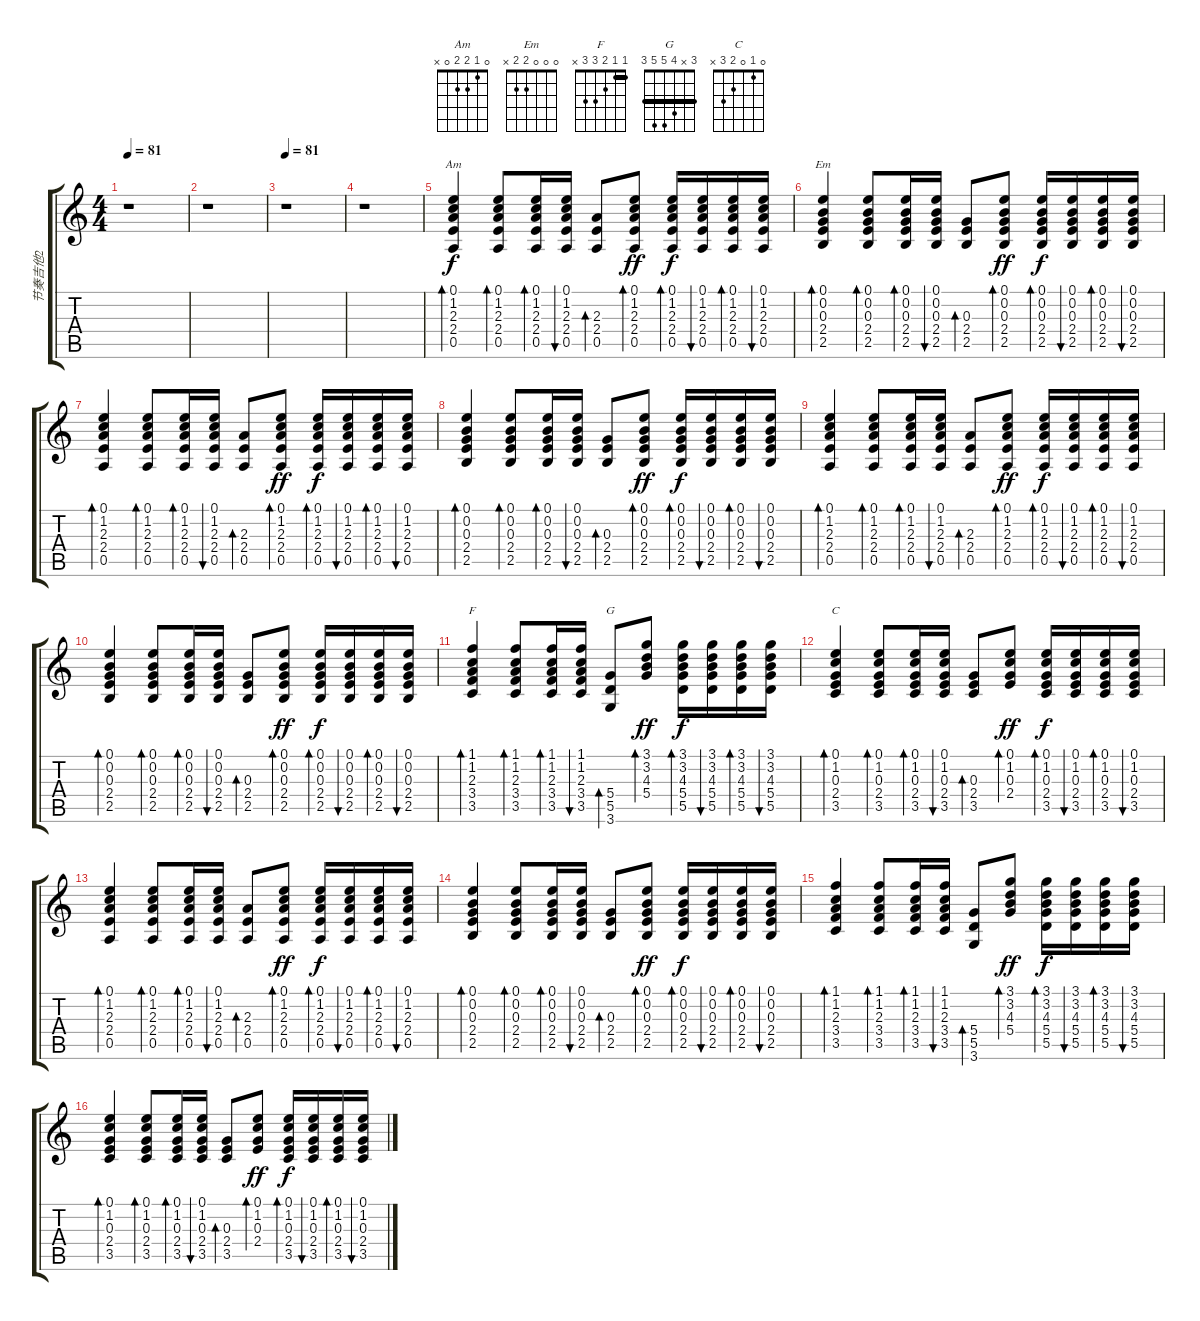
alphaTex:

\track ("节奏吉他2" "节奏吉他2") {instrument acousticguitarsteel}
\staff {score tabs}
\tuning (E4 B3 G3 D3 A2 E2) {hide}
\chord ("Am" 0 1 2 2 0 x)
\chord ("Em" 0 0 0 2 2 x)
\chord ("F" 1 1 2 3 3 x) {barre 1}
\chord ("G" 3 x 4 5 5 3) {barre 3}
\chord ("C" 0 1 0 2 3 x)
\ts (4 4)
\tempo 81
\clef g2
\ks c
r.1{dy f instrument acousticguitarsteel} |
r.1 |
\tempo 81
r.1 |
r.1 |
(0.1 1.2 2.3 2.4 0.5).4{bd 60 ch "Am"} (0.1 1.2 2.3 2.4 0.5).8{bd 60} (0.1 1.2 2.3 2.4 0.5).16{bd 60} (0.1 1.2 2.3 2.4 0.5).16{bu 60} (2.3 2.4 0.5).8{bd 60} (0.1 1.2 2.3 2.4 0.5).8{bd 60 dy ff} (0.1 1.2 2.3 2.4 0.5).16{bd 60 dy f} (0.1 1.2 2.3 2.4 0.5).16{bu 60} (0.1 1.2 2.3 2.4 0.5).16{bd 60} (0.1 1.2 2.3 2.4 0.5).16{bu 60} |
(0.1 0.2 0.3 2.4 2.5).4{bd 60 ch "Em"} (0.1 0.2 0.3 2.4 2.5).8{bd 60} (0.1 0.2 0.3 2.4 2.5).16{bd 60} (0.1 0.2 0.3 2.4 2.5).16{bu 60} (0.3 2.4 2.5).8{bd 60} (0.1 0.2 0.3 2.4 2.5).8{bd 60 dy ff} (0.1 0.2 0.3 2.4 2.5).16{bd 60 dy f} (0.1 0.2 0.3 2.4 2.5).16{bu 60} (0.1 0.2 0.3 2.4 2.5).16{bd 60} (0.1 0.2 0.3 2.4 2.5).16{bu 60} |
(0.1 1.2 2.3 2.4 0.5).4{bd 60} (0.1 1.2 2.3 2.4 0.5).8{bd 60} (0.1 1.2 2.3 2.4 0.5).16{bd 60} (0.1 1.2 2.3 2.4 0.5).16{bu 60} (2.3 2.4 0.5).8{bd 60} (0.1 1.2 2.3 2.4 0.5).8{bd 60 dy ff} (0.1 1.2 2.3 2.4 0.5).16{bd 60 dy f} (0.1 1.2 2.3 2.4 0.5).16{bu 60} (0.1 1.2 2.3 2.4 0.5).16{bd 60} (0.1 1.2 2.3 2.4 0.5).16{bu 60} |
(0.1 0.2 0.3 2.4 2.5).4{bd 60} (0.1 0.2 0.3 2.4 2.5).8{bd 60} (0.1 0.2 0.3 2.4 2.5).16{bd 60} (0.1 0.2 0.3 2.4 2.5).16{bu 60} (0.3 2.4 2.5).8{bd 60} (0.1 0.2 0.3 2.4 2.5).8{bd 60 dy ff} (0.1 0.2 0.3 2.4 2.5).16{bd 60 dy f} (0.1 0.2 0.3 2.4 2.5).16{bu 60} (0.1 0.2 0.3 2.4 2.5).16{bd 60} (0.1 0.2 0.3 2.4 2.5).16{bu 60} |
(0.1 1.2 2.3 2.4 0.5).4{bd 60} (0.1 1.2 2.3 2.4 0.5).8{bd 60} (0.1 1.2 2.3 2.4 0.5).16{bd 60} (0.1 1.2 2.3 2.4 0.5).16{bu 60} (2.3 2.4 0.5).8{bd 60} (0.1 1.2 2.3 2.4 0.5).8{bd 60 dy ff} (0.1 1.2 2.3 2.4 0.5).16{bd 60 dy f} (0.1 1.2 2.3 2.4 0.5).16{bu 60} (0.1 1.2 2.3 2.4 0.5).16{bd 60} (0.1 1.2 2.3 2.4 0.5).16{bu 60} |
(0.1 0.2 0.3 2.4 2.5).4{bd 60} (0.1 0.2 0.3 2.4 2.5).8{bd 60} (0.1 0.2 0.3 2.4 2.5).16{bd 60} (0.1 0.2 0.3 2.4 2.5).16{bu 60} (0.3 2.4 2.5).8{bd 60} (0.1 0.2 0.3 2.4 2.5).8{bd 60 dy ff} (0.1 0.2 0.3 2.4 2.5).16{bd 60 dy f} (0.1 0.2 0.3 2.4 2.5).16{bu 60} (0.1 0.2 0.3 2.4 2.5).16{bd 60} (0.1 0.2 0.3 2.4 2.5).16{bu 60} |
(1.1 1.2 2.3 3.4 3.5).4{bd 60 ch "F"} (1.1 1.2 2.3 3.4 3.5).8{bd 60} (1.1 1.2 2.3 3.4 3.5).16{bd 60} (1.1 1.2 2.3 3.4 3.5).16{bu 60} (5.4 5.5 3.6).8{bd 60 ch "G"} (3.1 3.2 4.3 5.4).8{bd 60 dy ff} (3.1 3.2 4.3 5.4 5.5).16{bd 60 dy f} (3.1 3.2 4.3 5.4 5.5).16{bu 60} (3.1 3.2 4.3 5.4 5.5).16{bd 60} (3.1 3.2 4.3 5.4 5.5).16{bu 60} |
(0.1 1.2 0.3 2.4 3.5).4{bd 60 ch "C"} (0.1 1.2 0.3 2.4 3.5).8{bd 60} (0.1 1.2 0.3 2.4 3.5).16{bd 60} (0.1 1.2 0.3 2.4 3.5).16{bu 60} (0.3 2.4 3.5).8{bd 60} (0.1 1.2 0.3 2.4).8{bd 60 dy ff} (0.1 1.2 0.3 2.4 3.5).16{bd 60 dy f} (0.1 1.2 0.3 2.4 3.5).16{bu 60} (0.1 1.2 0.3 2.4 3.5).16{bd 60} (0.1 1.2 0.3 2.4 3.5).16{bu 60} |
(0.1 1.2 2.3 2.4 0.5).4{bd 60} (0.1 1.2 2.3 2.4 0.5).8{bd 60} (0.1 1.2 2.3 2.4 0.5).16{bd 60} (0.1 1.2 2.3 2.4 0.5).16{bu 60} (2.3 2.4 0.5).8{bd 60} (0.1 1.2 2.3 2.4 0.5).8{bd 60 dy ff} (0.1 1.2 2.3 2.4 0.5).16{bd 60 dy f} (0.1 1.2 2.3 2.4 0.5).16{bu 60} (0.1 1.2 2.3 2.4 0.5).16{bd 60} (0.1 1.2 2.3 2.4 0.5).16{bu 60} |
(0.1 0.2 0.3 2.4 2.5).4{bd 60} (0.1 0.2 0.3 2.4 2.5).8{bd 60} (0.1 0.2 0.3 2.4 2.5).16{bd 60} (0.1 0.2 0.3 2.4 2.5).16{bu 60} (0.3 2.4 2.5).8{bd 60} (0.1 0.2 0.3 2.4 2.5).8{bd 60 dy ff} (0.1 0.2 0.3 2.4 2.5).16{bd 60 dy f} (0.1 0.2 0.3 2.4 2.5).16{bu 60} (0.1 0.2 0.3 2.4 2.5).16{bd 60} (0.1 0.2 0.3 2.4 2.5).16{bu 60} |
(1.1 1.2 2.3 3.4 3.5).4{bd 60} (1.1 1.2 2.3 3.4 3.5).8{bd 60} (1.1 1.2 2.3 3.4 3.5).16{bd 60} (1.1 1.2 2.3 3.4 3.5).16{bu 60} (5.4 5.5 3.6).8{bd 60} (3.1 3.2 4.3 5.4).8{bd 60 dy ff} (3.1 3.2 4.3 5.4 5.5).16{bd 60 dy f} (3.1 3.2 4.3 5.4 5.5).16{bu 60} (3.1 3.2 4.3 5.4 5.5).16{bd 60} (3.1 3.2 4.3 5.4 5.5).16{bu 60} |
(0.1 1.2 0.3 2.4 3.5).4{bd 60} (0.1 1.2 0.3 2.4 3.5).8{bd 60} (0.1 1.2 0.3 2.4 3.5).16{bd 60} (0.1 1.2 0.3 2.4 3.5).16{bu 60} (0.3 2.4 3.5).8{bd 60} (0.1 1.2 0.3 2.4).8{bd 60 dy ff} (0.1 1.2 0.3 2.4 3.5).16{bd 60 dy f} (0.1 1.2 0.3 2.4 3.5).16{bu 60} (0.1 1.2 0.3 2.4 3.5).16{bd 60} (0.1 1.2 0.3 2.4 3.5).16{bu 60}
